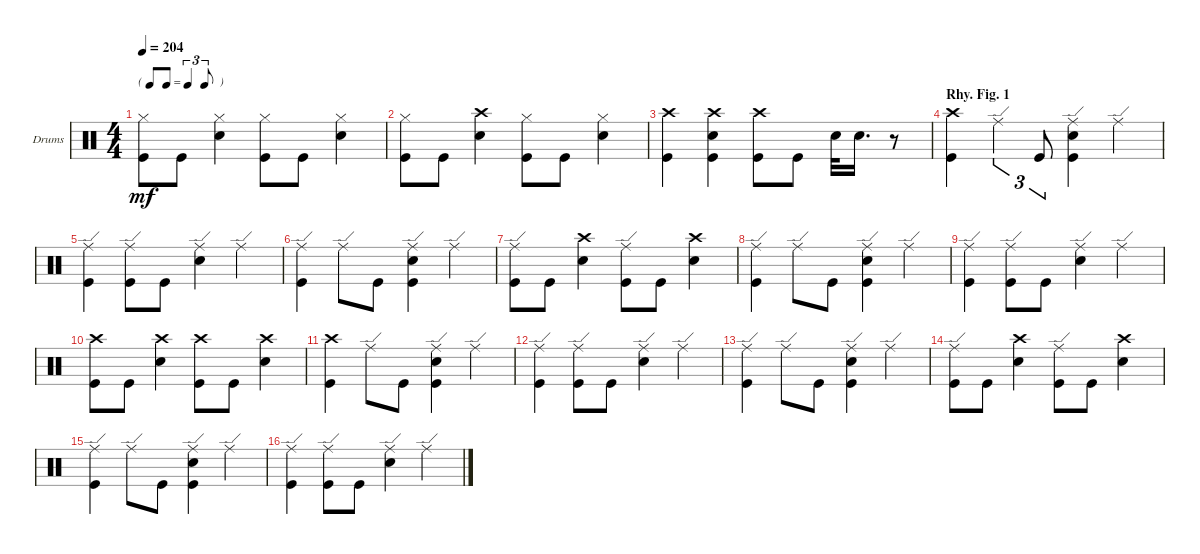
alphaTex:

\bracketExtendMode groupsimilarinstruments
\firstSystemTrackNameOrientation horizontal
\otherSystemsTrackNameOrientation horizontal
\track ("Drumkit" "Drums") {instrument percussion}
\staff {score}
\articulation defaults
\ts (4 4)
\tf triplet8th
\tempo 204
\clef neutral
\ks c
("Kick (hit)" "Hi-Hat (closed)").8{dy mf} "Kick (hit)".8 ("Snare (hit) 2" "Hi-Hat (closed)").4 ("Kick (hit)" "Hi-Hat (closed)").8 "Kick (hit)".8 ("Snare (hit) 2" "Hi-Hat (closed)").4 |
("Kick (hit)" "Hi-Hat (closed)").8 "Kick (hit)".8 ("Crash high (hit)" "Snare (hit) 2").4 ("Kick (hit)" "Hi-Hat (closed)").8 "Kick (hit)".8 ("Snare (hit) 2" "Hi-Hat (closed)").4 |
("Kick (hit)" "Crash high (hit)").4 ("Kick (hit)" "Snare (hit) 2" "Crash high (hit)").4 ("Kick (hit)" "Crash high (hit)").8 "Kick (hit)".8 "Snare (hit) 2".32 "Snare (hit) 2".16{d} r.8 |
\section ("" "Rhy. Fig. 1")
("Kick (hit)" "Crash high (hit)").4 "Ride (edge)".4{tu (3 2)} "Kick (hit)".8{tu (3 2)} ("Kick (hit)" "Snare (hit) 2" "Ride (edge)").4 "Ride (edge)".4 |
("Kick (hit)" "Ride (edge)").4 ("Ride (edge)" "Kick (hit)").8 "Kick (hit)".8 ("Snare (hit) 2" "Ride (edge)").4 "Ride (edge)".4 |
("Kick (hit)" "Ride (edge)").4 "Ride (edge)".8 "Kick (hit)".8 ("Ride (edge)" "Snare (hit) 2" "Kick (hit)").4 "Ride (edge)".4 |
("Ride (edge)" "Kick (hit)").8 "Kick (hit)".8 ("Snare (hit) 2" "Crash high (hit)").4 ("Ride (edge)" "Kick (hit)").8 "Kick (hit)".8 ("Snare (hit) 2" "Crash high (hit)").4 |
("Ride (edge)" "Kick (hit)").4 "Ride (edge)".8 "Kick (hit)".8 ("Ride (edge)" "Snare (hit) 2" "Kick (hit)").4 "Ride (edge)".4 |
("Kick (hit)" "Ride (edge)").4 ("Ride (edge)" "Kick (hit)").8 "Kick (hit)".8 ("Snare (hit) 2" "Ride (edge)").4 "Ride (edge)".4 |
("Kick (hit)" "Crash high (hit)").8 "Kick (hit)".8 ("Snare (hit) 2" "Crash high (hit)").4 ("Kick (hit)" "Crash high (hit)").8 "Kick (hit)".8 ("Snare (hit) 2" "Crash high (hit)").4 |
("Kick (hit)" "Crash high (hit)").4 "Ride (edge)".8 "Kick (hit)".8 ("Kick (hit)" "Snare (hit) 2" "Ride (edge)").4 "Ride (edge)".4 |
("Kick (hit)" "Ride (edge)").4 ("Ride (edge)" "Kick (hit)").8 "Kick (hit)".8 ("Snare (hit) 2" "Ride (edge)").4 "Ride (edge)".4 |
("Kick (hit)" "Ride (edge)").4 "Ride (edge)".8 "Kick (hit)".8 ("Ride (edge)" "Snare (hit) 2" "Kick (hit)").4 "Ride (edge)".4 |
("Ride (edge)" "Kick (hit)").8 "Kick (hit)".8 ("Snare (hit) 2" "Crash high (hit)").4 ("Ride (edge)" "Kick (hit)").8 "Kick (hit)".8 ("Snare (hit) 2" "Crash high (hit)").4 |
("Ride (edge)" "Kick (hit)").4 "Ride (edge)".8 "Kick (hit)".8 ("Ride (edge)" "Snare (hit) 2" "Kick (hit)").4 "Ride (edge)".4 |
("Kick (hit)" "Ride (edge)").4 ("Ride (edge)" "Kick (hit)").8 "Kick (hit)".8 ("Snare (hit) 2" "Ride (edge)").4 "Ride (edge)".4
